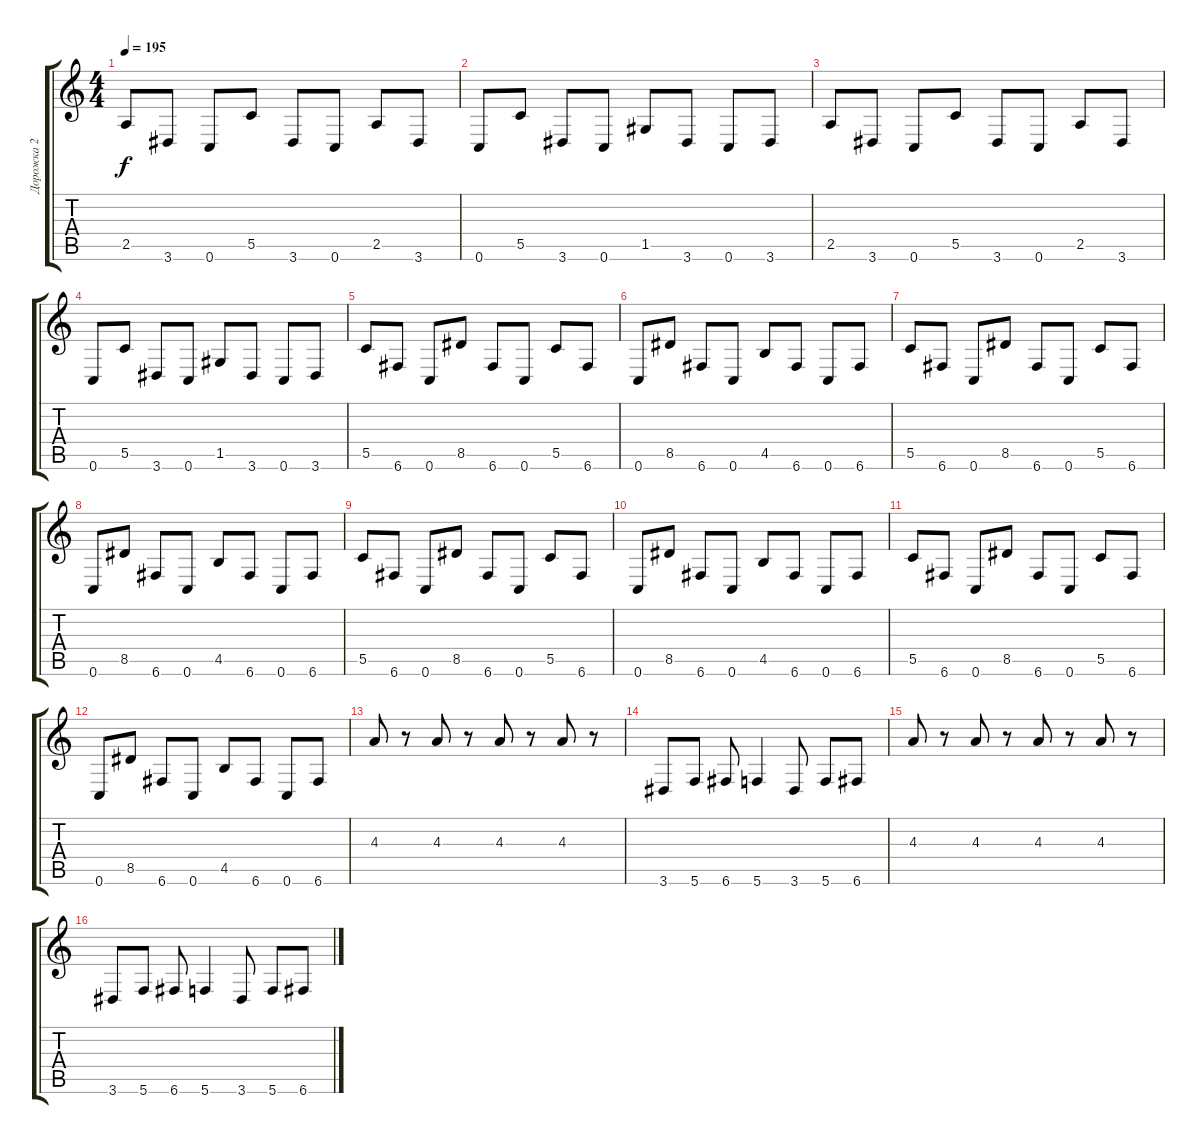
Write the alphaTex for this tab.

\track ("Дорожка 2" "Дорожка 2") {instrument distortionguitar}
\staff {score tabs}
\tuning (D4 A3 F3 C3 G2 C2) {hide}
\ts (4 4)
\tempo 195
\clef g2
\ks c
2.5.8{dy f} 3.6.8 0.6.8 5.5.8 3.6.8 0.6.8 2.5.8 3.6.8 |
0.6.8 5.5.8 3.6.8 0.6.8 1.5.8 3.6.8 0.6.8 3.6.8 |
2.5.8 3.6.8 0.6.8 5.5.8 3.6.8 0.6.8 2.5.8 3.6.8 |
0.6.8 5.5.8 3.6.8 0.6.8 1.5.8 3.6.8 0.6.8 3.6.8 |
5.5.8 6.6.8 0.6.8 8.5.8 6.6.8 0.6.8 5.5.8 6.6.8 |
0.6.8 8.5.8 6.6.8 0.6.8 4.5.8 6.6.8 0.6.8 6.6.8 |
5.5.8 6.6.8 0.6.8 8.5.8 6.6.8 0.6.8 5.5.8 6.6.8 |
0.6.8 8.5.8 6.6.8 0.6.8 4.5.8 6.6.8 0.6.8 6.6.8 |
5.5.8 6.6.8 0.6.8 8.5.8 6.6.8 0.6.8 5.5.8 6.6.8 |
0.6.8 8.5.8 6.6.8 0.6.8 4.5.8 6.6.8 0.6.8 6.6.8 |
5.5.8 6.6.8 0.6.8 8.5.8 6.6.8 0.6.8 5.5.8 6.6.8 |
0.6.8 8.5.8 6.6.8 0.6.8 4.5.8 6.6.8 0.6.8 6.6.8 |
4.3.8 r.8 4.3.8 r.8 4.3.8 r.8 4.3.8 r.8 |
3.6.8 5.6.8 6.6.8 5.6.4 3.6.8 5.6.8 6.6.8 |
4.3.8 r.8 4.3.8 r.8 4.3.8 r.8 4.3.8 r.8 |
3.6.8 5.6.8 6.6.8 5.6.4 3.6.8 5.6.8 6.6.8
